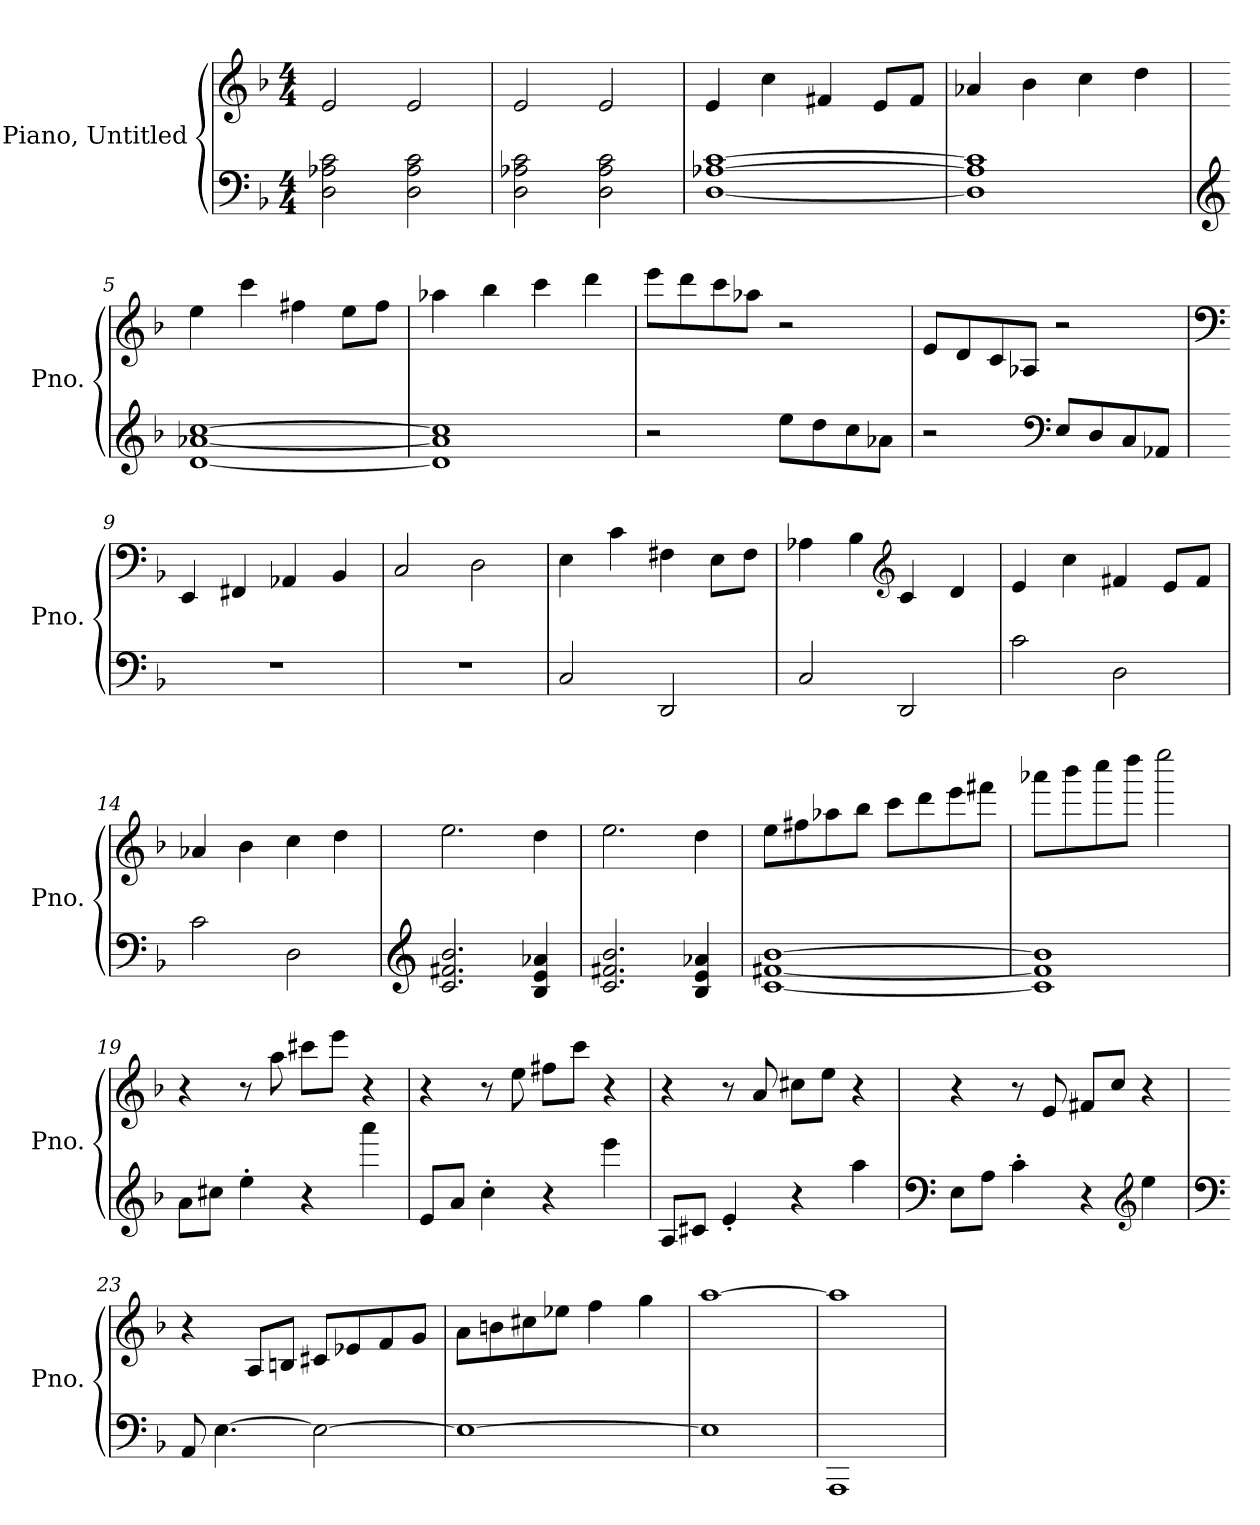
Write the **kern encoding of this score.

**kern	**kern
*part2	*part1
*staff2	*staff1
*I"Piano, Untitled	*I"Piano, Untitled
*I'Pno.	*I'Pno.
*clefF4	*clefG2
*k[b-]	*k[b-]
*M4/4	*M4/4
*MM120	*MM120
=1	=1
2D\ 2A-X\ 2c\	2e/
2D\ 2A-\ 2c\	2e/
=2	=2
2D\ 2A-X\ 2c\	2e/
2D\ 2A-\ 2c\	2e/
=3	=3
[1D [1A-X [1c	4e/
.	4cc\
.	4f#X/
.	8e/L
.	8f#/J
=4	=4
1D] 1A-] 1c]	4a-X/
.	4b-\
.	4cc\
.	4dd\
=5	=5
*clefG2	*
[1d [1a-X [1cc	4ee\
.	4ccc\
.	4ff#X\
.	8ee\L
.	8ff#\J
=6	=6
1d] 1a-] 1cc]	4aa-X\
.	4bb-\
.	4ccc\
.	4ddd\
!!LO:LB:g=z
=7	=7
2r	8eee\L
.	8ddd\
.	8ccc\
.	8aa-X\J
8ee\L	2r
8dd\	.
8cc\	.
8a-X\J	.
=8	=8
2r	8e/L
.	8d/
.	8c/
.	8A-X/J
*clefF4	*
8E/L	2r
8D/	.
8C/	.
8AA-X/J	.
=9	=9
*	*clefF4
1r	4EE/
.	4FF#X/
.	4AA-X/
.	4BB-/
=10	=10
1r	2C/
.	2D\
=11	=11
2C/	4E\
.	4c\
2DD/	4F#X\
.	8E\L
.	8F#\J
!!LO:LB:g=z
=12	=12
2C/	4A-X\
.	4B-\
*	*clefG2
2DD/	4c/
.	4d/
=13	=13
2c\	4e/
.	4cc\
2D\	4f#X/
.	8e/L
.	8f#/J
=14	=14
2c\	4a-X/
.	4b-\
2D\	4cc\
.	4dd\
=15	=15
*clefG2	*
2.c/ 2.f#X/ 2.b-/	2.ee\
4B-/ 4e/ 4a-X/	4dd\
=16	=16
2.c/ 2.f#X/ 2.b-/	2.ee\
4B-/ 4e/ 4a-X/	4dd\
=17	=17
[1c [1f#X [1b-	8ee\L
.	8ff#X\
.	8aa-X\
.	8bb-\J
.	8ccc\L
.	8ddd\
.	8eee\
.	8fff#X\J
!!LO:LB:g=z
=18	=18
1c] 1f#] 1b-]	8aaa-X\L
.	8bbb-\
.	8cccc\
.	8dddd\J
.	2eeee\
=19	=19
8a\L	4r
8cc#X\J	.
4ee'\	8r
.	8aa\
4r	8ccc#X\L
.	8eee\J
4aaa\	4r
=20	=20
8e/L	4r
8a/J	.
4cc'\	8r
.	8ee\
4r	8ff#X\L
.	8ccc\J
4eee\	4r
=21	=21
8A/L	4r
8c#X/J	.
4e'/	8r
.	8a/
4r	8cc#X\L
.	8ee\J
4aa\	4r
!!LO:LB:g=z
=22	=22
*clefF4	*
8E\L	4r
8A\J	.
4c'\	8r
.	8e/
4r	8f#X/L
.	8cc/J
*clefG2	*
4ee\	4r
=23	=23
*clefF4	*
8AA/	4r
[4.E\	.
.	8A/L
.	8Bn/J
2E\_	8c#X/L
.	8e-X/
.	8f/
.	8g/J
=24	=24
1E_	8a\L
.	8bn\
.	8cc#X\
.	8ee-X\J
.	4ff\
.	4gg\
=25	=25
1E]	[1aa
=26	=26
1AAA	1aa]
=	=
*-	*-
